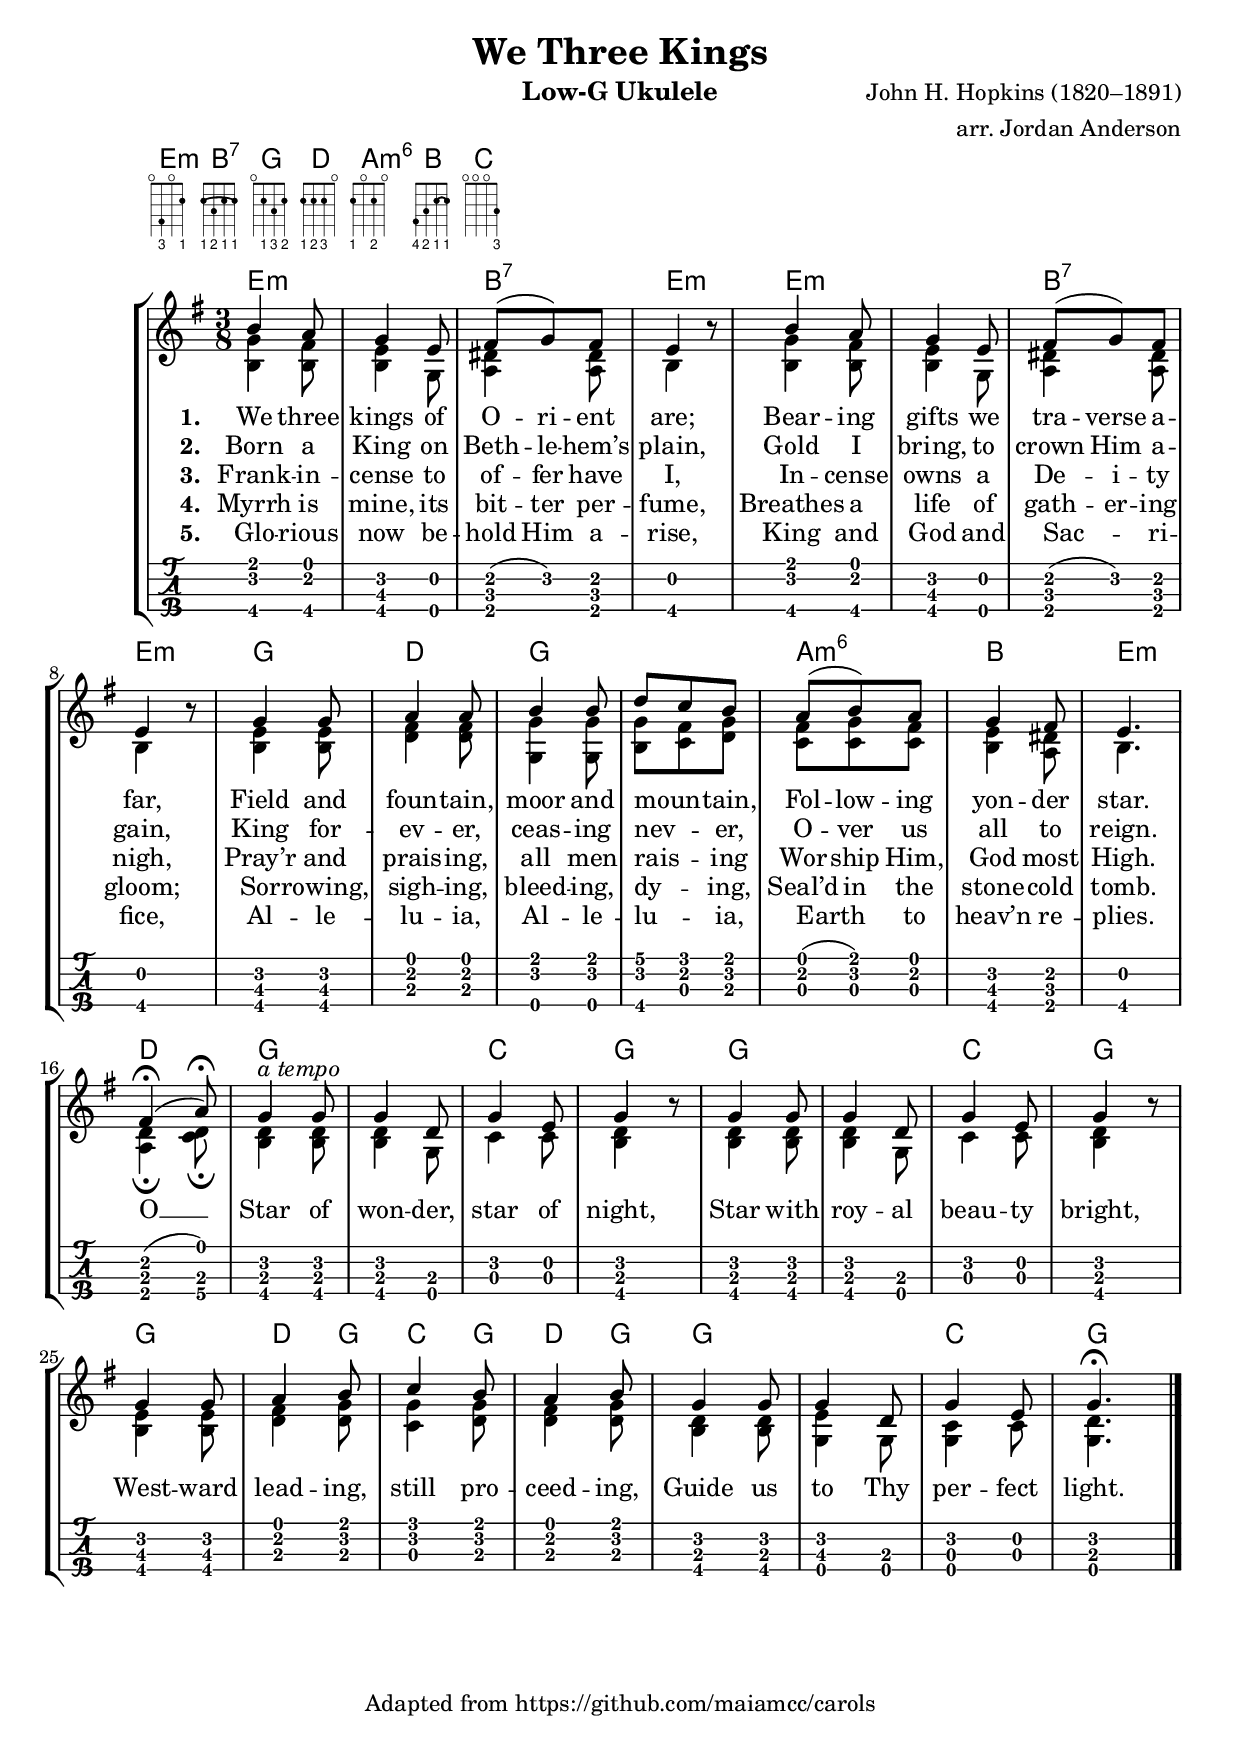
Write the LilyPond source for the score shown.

\version "2.20.0"
\version "2.20.0"
\language "english"
\include "../../lib/barre.ily"
\include "predefined-ukulele-fretboards.ly"

\header {
    title = "We Three Kings"
    composer = "John H. Hopkins (1820–1891)"
    arranger = "arr. Jordan Anderson"
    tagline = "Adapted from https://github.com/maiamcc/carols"
  }

low-g-ukulele-tuning = \stringTuning <g c' e' a'>

\storePredefinedDiagram #default-fret-table
                        \chordmode { a:m6 }
                        #ukulele-tuning
                        #"2-1;o;2-2;o;"

\storePredefinedDiagram #default-fret-table
                        \chordmode { b }
                        #ukulele-tuning
                        #"4-4;3-2;2-1-(;2-1-);"

% Chords

TopChords = \chordmode {
  e:m b:7 g d a:m6 b c
}

StaffChords = \chordmode {
  e2.:m b4.:7 e:m
  e2.:m b4.:7 e:m
  g d g2. a4.:m6 b4. e4.:m
  d4.
  g2. c4. g
  g2. c4. g
  g d4 g8 c4 g8 d4 g8
  g2. c4. g
}

% Main music
sopMusic = {
  b'4 a'8 g'4 e'8 |
  fs'8( g') fs' |
  e'4 b'8\rest |

  b'4 a'8 g'4 e'8 |
  fs'8( g') fs' |
  e'4 b'8\rest |

  g'4 g'8 |
  a'4 a'8 |
  b'4 b'8 |
  d'' c'' b' |
  a'8( b') a' |
  g'4 fs'8 |
  e'4. | \break

  << {fs'4\fermata( a'8\fermata)} {s8 s32 s16. s8}>> |
  g'4^\markup\italic"a tempo" g'8 | g'4 d'8 g'4 e'8 | g'4 b'8\rest |
  g'4 g'8 | g'4 d'8 g'4 e'8 | g'4 b'8\rest |
  g'4 g'8 a'4 b'8 | c''4 b'8 a'4 b'8 |
  g'4 g'8 g'4 d'8 g'4 e'8 g'4.\fermata \bar "|."
}

altoMusic = {
  g'4 fs'8 | e'4\3 s8 | ds'8 g' ds' | s4 s8 |

  g'4 fs'8 | e'4\3 e'8 | ds'8 g' ds' | e'4 s8 |

  e'4\3 e'8\3 | fs'4 fs'8 | g'4 g'8 |
  g' s g' | fs'8 s fs' | e'4\3 ds'8 | b4. |

  d'4. | d'4 d'8 | d'4 b8 | c'4 c'8 | b4 s8 |
  d'4 d'8 | d'4 b8 | c'4 c'8 | b4 s8 |

  e'4\3 e'8\3 | fs'4 g'8 | g'4 g'8 |
  fs'4 g'8 | d'4 d'8  | e'4\3 g8 |
  c'4 c'8 | b4. \bar "|."
}

dualMusic =  {
  <g' b>4 <fs' b>8 | <e'\3 b>4 <g>8 | <ds' a>4 <ds' a>8 | <b>4 s8 |

  <g' b>4 <fs' b>8 | <e'\3 b>4 <g>8 | <ds' a>4 <ds' a>8 |  <b>4 s8 |

  <e'\3 b>4 <e'\3 b>8 |  <fs' d'>4 <fs' d'>8 | <g' g>4 <g' g>8 |
  <g' b>8 <fs' c'> <g' d'> | <fs' c'>8 <g' c'> <fs' c'> | <e'\3 b>4 <ds' a>8 | <b>4. |

  \slurSolid
  << <d'\3 a>4\fermata {s8 s32 s16.}>> <d'\3 c'>8\fermata |
  <d' b>4 <d' b>8 | <d' b>4 <g>8 | <c'>4 <c'>8 | <d' b>4 s8 |
  <d' b>4 <d' b>8 | <d' b>4 <g>8 | <c'>4 <c'>8 | <d' b>4 s8 |

  <e'\3 b>4 <e'\3 b>8 | <fs' d'>4 <g' d'>8 | <g' c'>4 <g' d'>8 |
  <fs' d'>4 <g' d'>8 | <d' b>4 <d' b>8 | <e'\3 g>4 <g>8 |
  <c' g>4 <c'>8 | <d' g>4. \bar "|."
}

verseOne = {
  \lyricmode {
    \set ignoreMelismata = ##t
    \set stanza = #"1. "
    We three kings of O -- ri -- ent are;
    Bear -- ing gifts we tra -- verse a -- far,
    Field and foun -- tain, moor and moun -- _ tain,
    Fol -- low -- ing yon -- der star.

    O __ _
  }
  \lyricmode {
    Star of won -- der, star of night,
    Star with roy -- al beau -- ty bright,
    West -- ward lead -- ing, still pro -- ceed -- ing,
    Guide us to Thy per -- fect light.
  }
}
verseTwo = \lyricmode {
  \set ignoreMelismata = ##t
  \set stanza = #"2. "
  Born a King on Beth -- le -- hem’s plain,
  Gold I bring, to crown Him a -- gain,
  King for -- ev -- er, ceas -- ing nev -- _ er,
  O -- ver us all to reign.
}
verseThree = {
  \lyricmode {
    \set ignoreMelismata = ##t
    \set stanza = #"3. "
    Frank -- in -- cense to of -- fer have I,
    In -- cense owns a De -- i -- ty nigh,
    Pray’r and prais -- ing, all men rais -- _ ing
    Wor -- ship Him, God most High.
  }
}
verseFour = \lyricmode {
  \set ignoreMelismata = ##t
  \set stanza = #"4. "
  Myrrh is mine, its bit -- ter per -- fume,
  Breathes a life of gath -- er -- ing gloom;
  Sor -- rowing, sigh -- ing, bleed -- ing, dy -- _ ing,
  Seal’d in the stone -- cold tomb.
}
verseFive = \lyricmode {
  \set ignoreMelismata = ##t
  \set stanza = #"5. "
  Glo -- rious now be -- hold Him a -- rise,
  King and God and Sac -- _ ri -- fice,
  Al -- le -- lu -- ia, Al -- le -- lu -- _ ia,
  Earth _ to heav’n re -- plies.
}

\header {
      instrument = "Low-G Ukulele"
}

\score {
  <<
    \new ChordNames {
      \TopChords
    }
    \new FretBoards {
      \set Staff.stringTunings = #ukulele-tuning
      \TopChords
    }
  >>
}

\score {
  \layout { \omit Voice.StringNumber }
  \midi {\tempo 8 = 160}
  <<
    \new ChordNames \StaffChords
    \new StaffGroup <<
      \new Staff <<
        \time 3/8
        \clef treble
        \key e \minor
        \set Staff.midiInstrument = "acoustic guitar (nylon)"
        \new Voice = "melodyVoice" { \voiceOne \sopMusic }
        \new Voice { \voiceTwo \dualMusic }
        \new Lyrics \lyricsto "melodyVoice" \verseOne
        \new Lyrics \lyricsto "melodyVoice" \verseTwo
        \new Lyrics \lyricsto "melodyVoice" \verseThree
        \new Lyrics \lyricsto "melodyVoice" \verseFour
        \new Lyrics \lyricsto "melodyVoice" \verseFive
      >>

      \new TabStaff <<
        \set TabStaff.stringTunings = #low-g-ukulele-tuning
        \absolute <<
          \new TabVoice { \voiceOne \sopMusic }
          \new TabVoice { \voiceOne \dualMusic }
        >>
      >>
    >>
  >>
}
